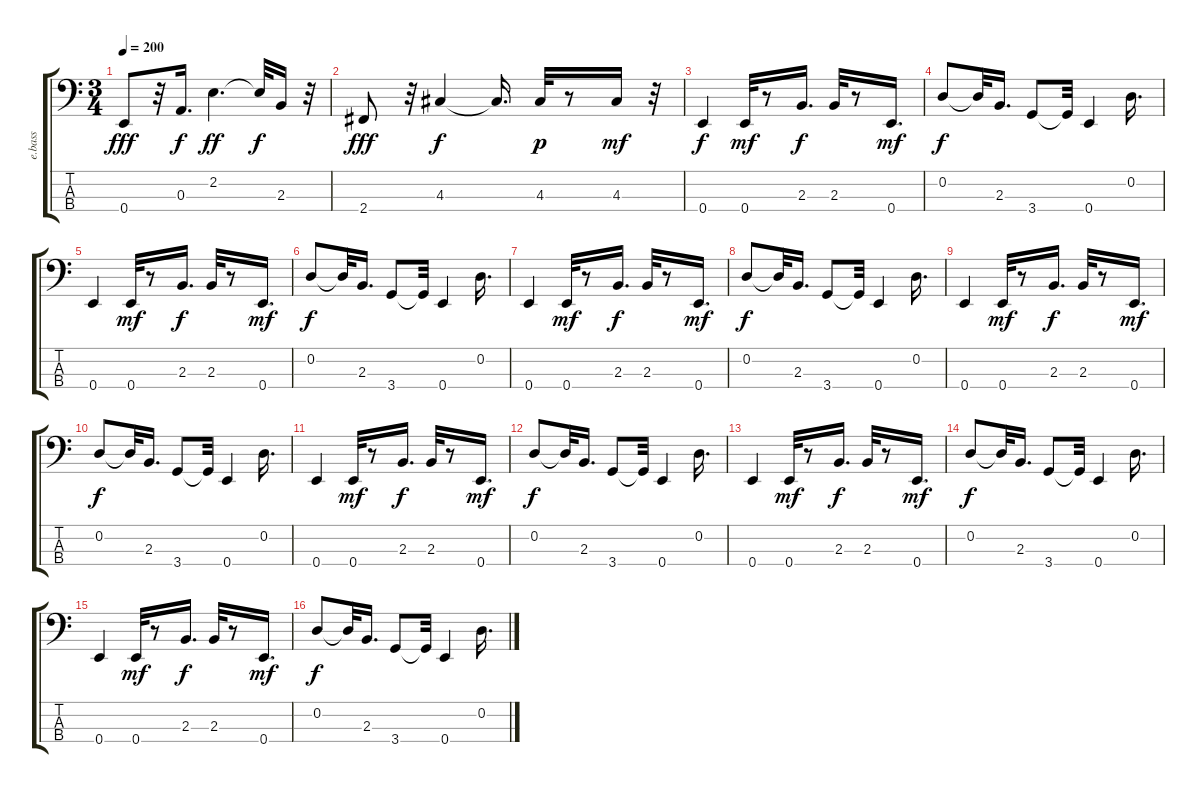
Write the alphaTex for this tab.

\track ("e.bass" "e.bass") {instrument fretlessbass}
\staff {score tabs}
\tuning (G2 D2 A1 E1) {hide}
\ts (3 4)
\tempo 200
\clef f4
\ks c
0.4.8{dy fff} r.32 0.3.16{d dy f} 2.2.4{d dy ff} 2.2{t}.32{dy f} 2.3.16 r.32 |
2.4.8{dy fff} r.32 4.3.4{dy f} 4.3{t}.16{d} 4.3.32{dy p} r.8 4.3.16{dy mf} r.32 |
0.4.4{dy f} 0.4.32{dy mf} r.8 2.3.16{d dy f} 2.3.32 r.8 0.4.16{d dy mf} |
0.2.8{dy f} 0.2{t}.32 2.3.16{d} 3.4.8 3.4{t}.32 0.4.4 0.2.16{d} |
0.4.4 0.4.32{dy mf} r.8 2.3.16{d dy f} 2.3.32 r.8 0.4.16{d dy mf} |
0.2.8{dy f} 0.2{t}.32 2.3.16{d} 3.4.8 3.4{t}.32 0.4.4 0.2.16{d} |
0.4.4 0.4.32{dy mf} r.8 2.3.16{d dy f} 2.3.32 r.8 0.4.16{d dy mf} |
0.2.8{dy f} 0.2{t}.32 2.3.16{d} 3.4.8 3.4{t}.32 0.4.4 0.2.16{d} |
0.4.4 0.4.32{dy mf} r.8 2.3.16{d dy f} 2.3.32 r.8 0.4.16{d dy mf} |
0.2.8{dy f} 0.2{t}.32 2.3.16{d} 3.4.8 3.4{t}.32 0.4.4 0.2.16{d} |
0.4.4 0.4.32{dy mf} r.8 2.3.16{d dy f} 2.3.32 r.8 0.4.16{d dy mf} |
0.2.8{dy f} 0.2{t}.32 2.3.16{d} 3.4.8 3.4{t}.32 0.4.4 0.2.16{d} |
0.4.4 0.4.32{dy mf} r.8 2.3.16{d dy f} 2.3.32 r.8 0.4.16{d dy mf} |
0.2.8{dy f} 0.2{t}.32 2.3.16{d} 3.4.8 3.4{t}.32 0.4.4 0.2.16{d} |
0.4.4 0.4.32{dy mf} r.8 2.3.16{d dy f} 2.3.32 r.8 0.4.16{d dy mf} |
0.2.8{dy f} 0.2{t}.32 2.3.16{d} 3.4.8 3.4{t}.32 0.4.4 0.2.16{d}
